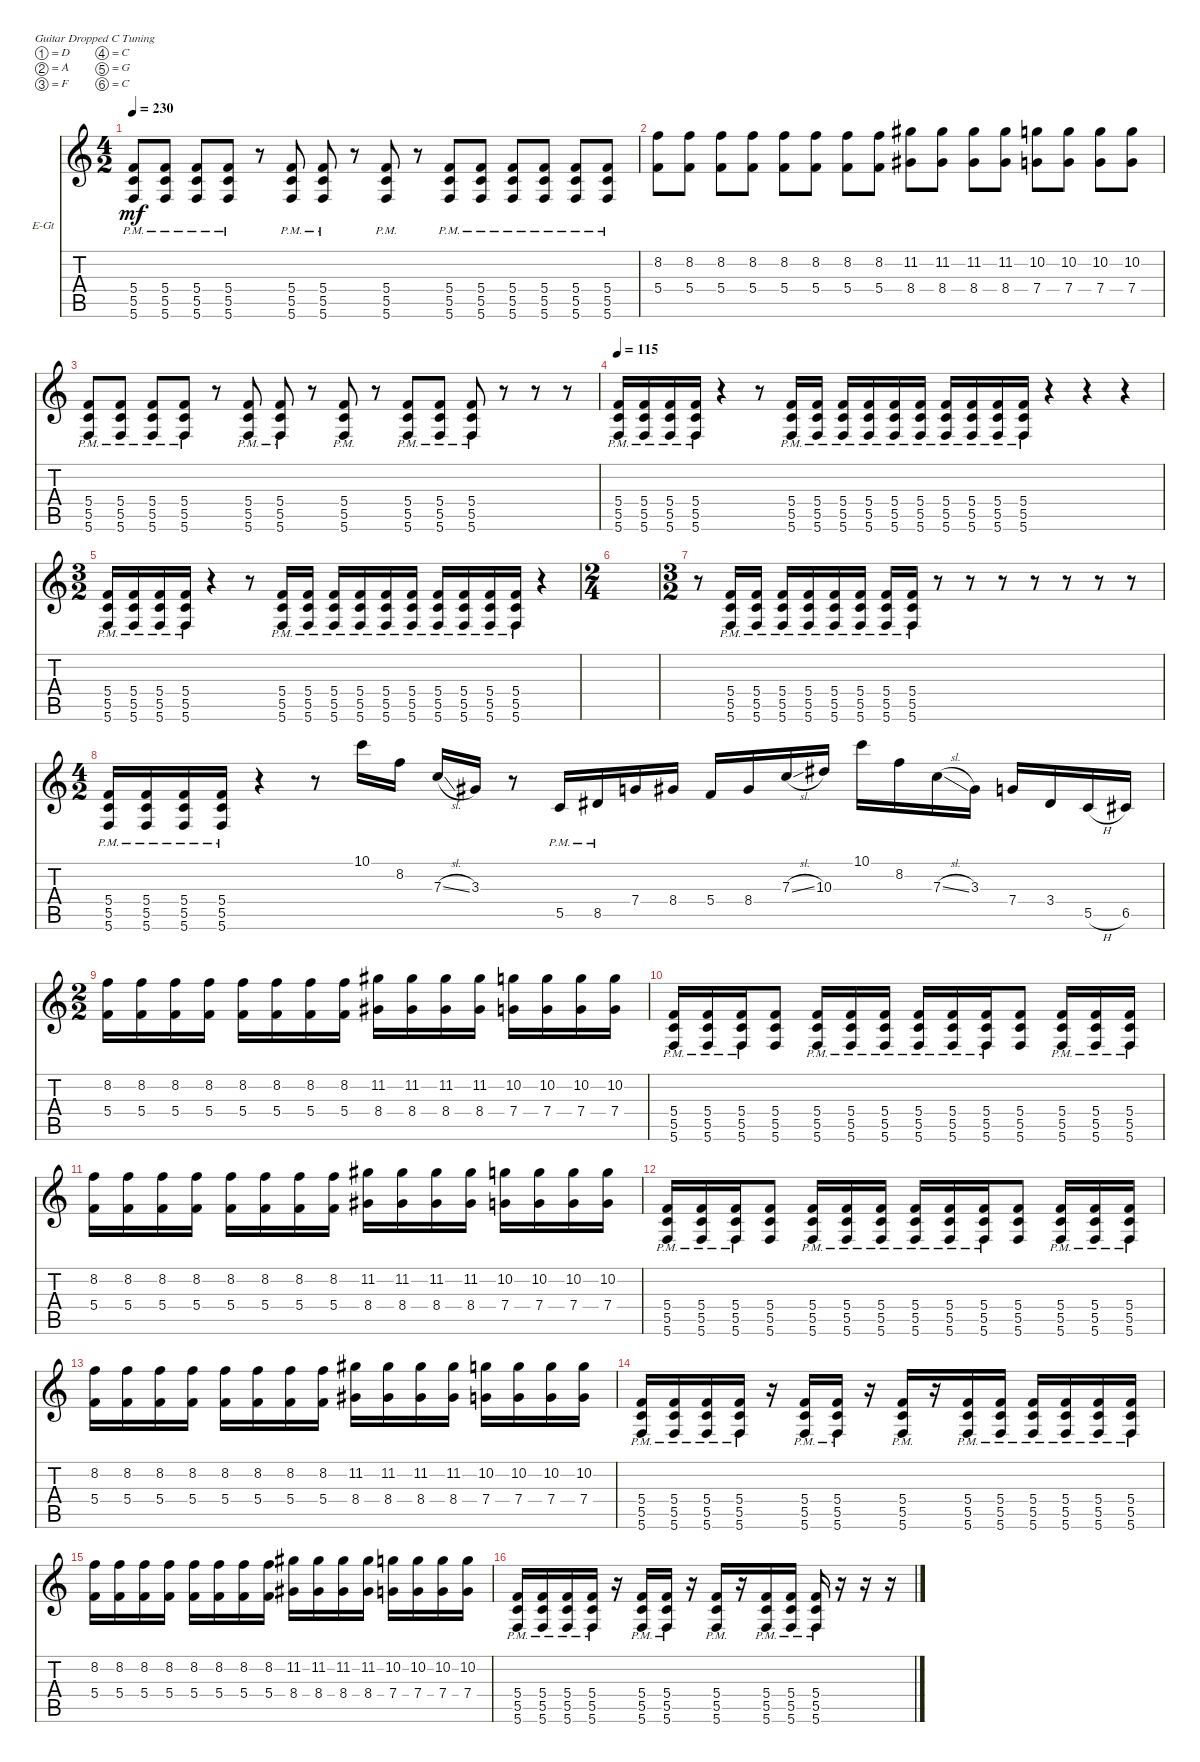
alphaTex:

\defaultSystemsLayout 4
\bracketExtendMode nobrackets
\firstSystemTrackNameOrientation horizontal
\otherSystemsTrackNameOrientation horizontal
\track ("Gajic" "E-Gt") {instrument distortionguitar}
\staff {score tabs}
\tuning (D4 A3 F3 C3 G2 C2)
\ts (4 2)
\tempo 230
\clef g2
\ks c
(5.6{pm} 5.4{pm} 5.5{pm}).8{dy mf} (5.6{pm} 5.5{pm} 5.4{pm}).8 (5.6{pm} 5.4{pm} 5.5{pm}).8 (5.6{pm} 5.5{pm} 5.4{pm}).8 r.8 (5.6{pm} 5.5{pm} 5.4{pm}).8 (5.6{pm} 5.4{pm} 5.5{pm}).8 r.8 (5.6{pm} 5.5{pm} 5.4{pm}).8 r.8 (5.6{pm} 5.4{pm} 5.5{pm}).8 (5.6{pm} 5.5{pm} 5.4{pm}).8 (5.6{pm} 5.4{pm} 5.5{pm}).8 (5.6{pm} 5.5{pm} 5.4{pm}).8 (5.6{pm} 5.4{pm} 5.5{pm}).8 (5.6{pm} 5.5{pm} 5.4{pm}).8 |
(5.4 8.2).8 (5.4 8.2).8 (5.4 8.2).8 (5.4 8.2).8 (5.4 8.2).8 (5.4 8.2).8 (5.4 8.2).8 (5.4 8.2).8 (8.4 11.2).8 (8.4 11.2).8 (8.4 11.2).8 (8.4 11.2).8 (7.4 10.2).8 (7.4 10.2).8 (7.4 10.2).8 (7.4 10.2).8 |
(5.6{pm} 5.4{pm} 5.5{pm}).8 (5.6{pm} 5.5{pm} 5.4{pm}).8 (5.6{pm} 5.4{pm} 5.5{pm}).8 (5.6{pm} 5.5{pm} 5.4{pm}).8 r.8 (5.6{pm} 5.5{pm} 5.4{pm}).8 (5.6{pm} 5.4{pm} 5.5{pm}).8 r.8 (5.6{pm} 5.5{pm} 5.4{pm}).8 r.8 (5.6{pm} 5.4{pm} 5.5{pm}).8 (5.6{pm} 5.5{pm} 5.4{pm}).8 (5.6{pm} 5.4{pm} 5.5{pm}).8 r.8 r.8 r.8 |
\tempo 115
(5.6{pm} 5.4{pm} 5.5{pm}).16 (5.6{pm} 5.5{pm} 5.4{pm}).16 (5.6{pm} 5.4{pm} 5.5{pm}).16 (5.6{pm} 5.5{pm} 5.4{pm}).16 r.4 r.8 (5.6{pm} 5.4{pm} 5.5{pm}).16 (5.6{pm} 5.5{pm} 5.4{pm}).16 (5.6{pm} 5.4{pm} 5.5{pm}).16 (5.6{pm} 5.5{pm} 5.4{pm}).16 (5.6{pm} 5.4{pm} 5.5{pm}).16 (5.6{pm} 5.5{pm} 5.4{pm}).16 (5.6{pm} 5.4{pm} 5.5{pm}).16 (5.6{pm} 5.5{pm} 5.4{pm}).16 (5.6{pm} 5.4{pm} 5.5{pm}).16 (5.6{pm} 5.5{pm} 5.4{pm}).16 r.4 r.4 r.4 |
\ts (3 2)
(5.6{pm} 5.4{pm} 5.5{pm}).16 (5.6{pm} 5.5{pm} 5.4{pm}).16 (5.6{pm} 5.4{pm} 5.5{pm}).16 (5.6{pm} 5.5{pm} 5.4{pm}).16 r.4 r.8 (5.6{pm} 5.4{pm} 5.5{pm}).16 (5.6{pm} 5.5{pm} 5.4{pm}).16 (5.6{pm} 5.4{pm} 5.5{pm}).16 (5.6{pm} 5.5{pm} 5.4{pm}).16 (5.6{pm} 5.4{pm} 5.5{pm}).16 (5.6{pm} 5.5{pm} 5.4{pm}).16 (5.6{pm} 5.4{pm} 5.5{pm}).16 (5.6{pm} 5.5{pm} 5.4{pm}).16 (5.6{pm} 5.4{pm} 5.5{pm}).16 (5.6{pm} 5.5{pm} 5.4{pm}).16 r.4 |
\ts (2 4)
|
\ts (3 2)
r.8 (5.6{pm} 5.4{pm} 5.5{pm}).16 (5.6{pm} 5.5{pm} 5.4{pm}).16 (5.6{pm} 5.4{pm} 5.5{pm}).16 (5.6{pm} 5.5{pm} 5.4{pm}).16 (5.6{pm} 5.4{pm} 5.5{pm}).16 (5.6{pm} 5.5{pm} 5.4{pm}).16 (5.6{pm} 5.4{pm} 5.5{pm}).16 (5.6{pm} 5.5{pm} 5.4{pm}).16 r.8 r.8 r.8 r.8 r.8 r.8 r.8 |
\ts (4 2)
(5.6{pm} 5.4{pm} 5.5{pm}).16 (5.6{pm} 5.5{pm} 5.4{pm}).16 (5.6{pm} 5.4{pm} 5.5{pm}).16 (5.6{pm} 5.5{pm} 5.4{pm}).16 r.4 r.8 10.1.16 8.2.16 7.3{sl}.16 3.3.16 r.8 5.5{pm}.16 8.5{pm}.16 7.4.16 8.4.16 5.4.16 8.4.16 7.3{sl}.16 10.3.16 10.1.16 8.2.16 7.3{sl}.16 3.3.16 7.4.16 3.4.16 5.5{h}.16 6.5.16 |
\ts (2 2)
(5.4 8.2).16 (5.4 8.2).16 (5.4 8.2).16 (5.4 8.2).16 (5.4 8.2).16 (5.4 8.2).16 (5.4 8.2).16 (5.4 8.2).16 (8.4 11.2).16 (8.4 11.2).16 (8.4 11.2).16 (8.4 11.2).16 (7.4 10.2).16 (7.4 10.2).16 (7.4 10.2).16 (7.4 10.2).16 |
(5.6{pm} 5.4{pm} 5.5{pm}).16 (5.6{pm} 5.5{pm} 5.4{pm}).16 (5.6{pm} 5.4{pm} 5.5{pm}).16 (5.6 5.5 5.4).8 (5.6{pm} 5.4{pm} 5.5{pm}).16 (5.6{pm} 5.5{pm} 5.4{pm}).16 (5.6{pm} 5.4{pm} 5.5{pm}).16 (5.6{pm} 5.5{pm} 5.4{pm}).16 (5.6{pm} 5.4{pm} 5.5{pm}).16 (5.6{pm} 5.4{pm} 5.5{pm}).16 (5.6 5.5 5.4).8 (5.6{pm} 5.4{pm} 5.5{pm}).16 (5.6{pm} 5.5{pm} 5.4{pm}).16 (5.6{pm} 5.4{pm} 5.5{pm}).16 |
(5.4 8.2).16 (5.4 8.2).16 (5.4 8.2).16 (5.4 8.2).16 (5.4 8.2).16 (5.4 8.2).16 (5.4 8.2).16 (5.4 8.2).16 (8.4 11.2).16 (8.4 11.2).16 (8.4 11.2).16 (8.4 11.2).16 (7.4 10.2).16 (7.4 10.2).16 (7.4 10.2).16 (7.4 10.2).16 |
(5.6{pm} 5.4{pm} 5.5{pm}).16 (5.6{pm} 5.5{pm} 5.4{pm}).16 (5.6{pm} 5.4{pm} 5.5{pm}).16 (5.6 5.5 5.4).8 (5.6{pm} 5.4{pm} 5.5{pm}).16 (5.6{pm} 5.5{pm} 5.4{pm}).16 (5.6{pm} 5.4{pm} 5.5{pm}).16 (5.6{pm} 5.5{pm} 5.4{pm}).16 (5.6{pm} 5.4{pm} 5.5{pm}).16 (5.6{pm} 5.4{pm} 5.5{pm}).16 (5.6 5.5 5.4).8 (5.6{pm} 5.4{pm} 5.5{pm}).16 (5.6{pm} 5.5{pm} 5.4{pm}).16 (5.6{pm} 5.4{pm} 5.5{pm}).16 |
(5.4 8.2).16 (5.4 8.2).16 (5.4 8.2).16 (5.4 8.2).16 (5.4 8.2).16 (5.4 8.2).16 (5.4 8.2).16 (5.4 8.2).16 (8.4 11.2).16 (8.4 11.2).16 (8.4 11.2).16 (8.4 11.2).16 (7.4 10.2).16 (7.4 10.2).16 (7.4 10.2).16 (7.4 10.2).16 |
(5.6{pm} 5.4{pm} 5.5{pm}).16 (5.6{pm} 5.5{pm} 5.4{pm}).16 (5.6{pm} 5.4{pm} 5.5{pm}).16 (5.6{pm} 5.5{pm} 5.4{pm}).16 r.16 (5.6{pm} 5.5{pm} 5.4{pm}).16 (5.6{pm} 5.4{pm} 5.5{pm}).16 r.16 (5.6{pm} 5.5{pm} 5.4{pm}).16 r.16 (5.6{pm} 5.4{pm} 5.5{pm}).16 (5.6{pm} 5.5{pm} 5.4{pm}).16 (5.6{pm} 5.4{pm} 5.5{pm}).16 (5.6{pm} 5.5{pm} 5.4{pm}).16 (5.6{pm} 5.4{pm} 5.5{pm}).16 (5.6{pm} 5.5{pm} 5.4{pm}).16 |
(5.4 8.2).16 (5.4 8.2).16 (5.4 8.2).16 (5.4 8.2).16 (5.4 8.2).16 (5.4 8.2).16 (5.4 8.2).16 (5.4 8.2).16 (8.4 11.2).16 (8.4 11.2).16 (8.4 11.2).16 (8.4 11.2).16 (7.4 10.2).16 (7.4 10.2).16 (7.4 10.2).16 (7.4 10.2).16 |
(5.6{pm} 5.4{pm} 5.5{pm}).16 (5.6{pm} 5.5{pm} 5.4{pm}).16 (5.6{pm} 5.4{pm} 5.5{pm}).16 (5.6{pm} 5.5{pm} 5.4{pm}).16 r.16 (5.6{pm} 5.5{pm} 5.4{pm}).16 (5.6{pm} 5.4{pm} 5.5{pm}).16 r.16 (5.6{pm} 5.5{pm} 5.4{pm}).16 r.16 (5.6{pm} 5.4{pm} 5.5{pm}).16 (5.6{pm} 5.5{pm} 5.4{pm}).16 (5.6{pm} 5.4{pm} 5.5{pm}).16 r.16 r.16 r.16
